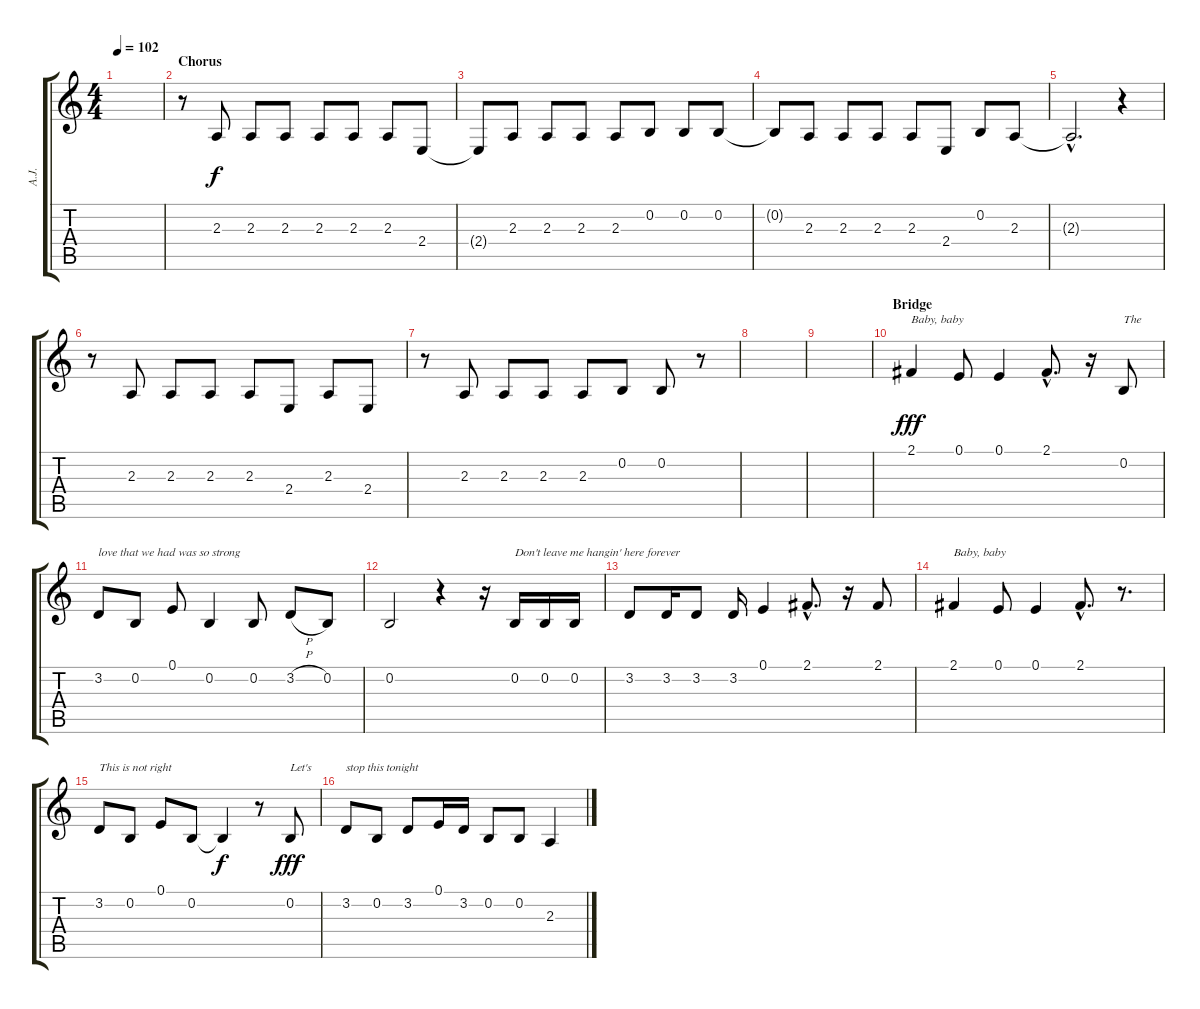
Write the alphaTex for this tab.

\track ("A.J." "A.J.") {instrument baritonesax}
\staff {score tabs}
\tuning (E4 B3 G3 D3 A2 E2) {hide}
\ts (4 4)
\tempo 102
\clef g2
\ks c
|
\section ("" "Chorus")
r.8 2.3.8 2.3.8 2.3.8 2.3.8 2.3.8 2.3.8 2.4.8 |
2.4{t}.8 2.3.8 2.3.8 2.3.8 2.3.8 0.2.8 0.2.8 0.2.8 |
0.2{t}.8 2.3.8 2.3.8 2.3.8 2.3.8 2.4.8 0.2.8 2.3.8 |
2.3{hac t}.2{d} r.4 |
r.8 2.3.8 2.3.8 2.3.8 2.3.8 2.4.8 2.3.8 2.4.8 |
r.8 2.3.8 2.3.8 2.3.8 2.3.8 0.2.8 0.2.8 r.8 |
|
|
\section ("" "Bridge")
2.1.4{txt "Baby, baby" dy fff volume 14} 0.1.8 0.1.4 2.1{hac}.8{d} r.16 0.2.8{txt "The"} |
3.2.8{txt "love that we had was so strong"} 0.2.8 0.1.8 0.2.4 0.2.8 3.2{h}.8 0.2.8 |
0.2.2 r.4 r.16 0.2.16{txt "Don't leave me hangin' here forever"} 0.2.16 0.2.16 |
3.2.8 3.2.16 3.2.8 3.2.16 0.1.4 2.1{hac}.8{d} r.16 2.1.8 |
2.1.4{txt "Baby, baby"} 0.1.8 0.1.4 2.1{hac}.8{d} r.8{d} |
3.2.8{txt "This is not right"} 0.2.8 0.1.8 0.2.8 0.2{t}.4{dy f} r.8 0.2.8{txt "Let's" dy fff} |
3.2.8{txt "stop this tonight"} 0.2.8 3.2.8 0.1.16 3.2.16 0.2.8 0.2.8 2.3.4
